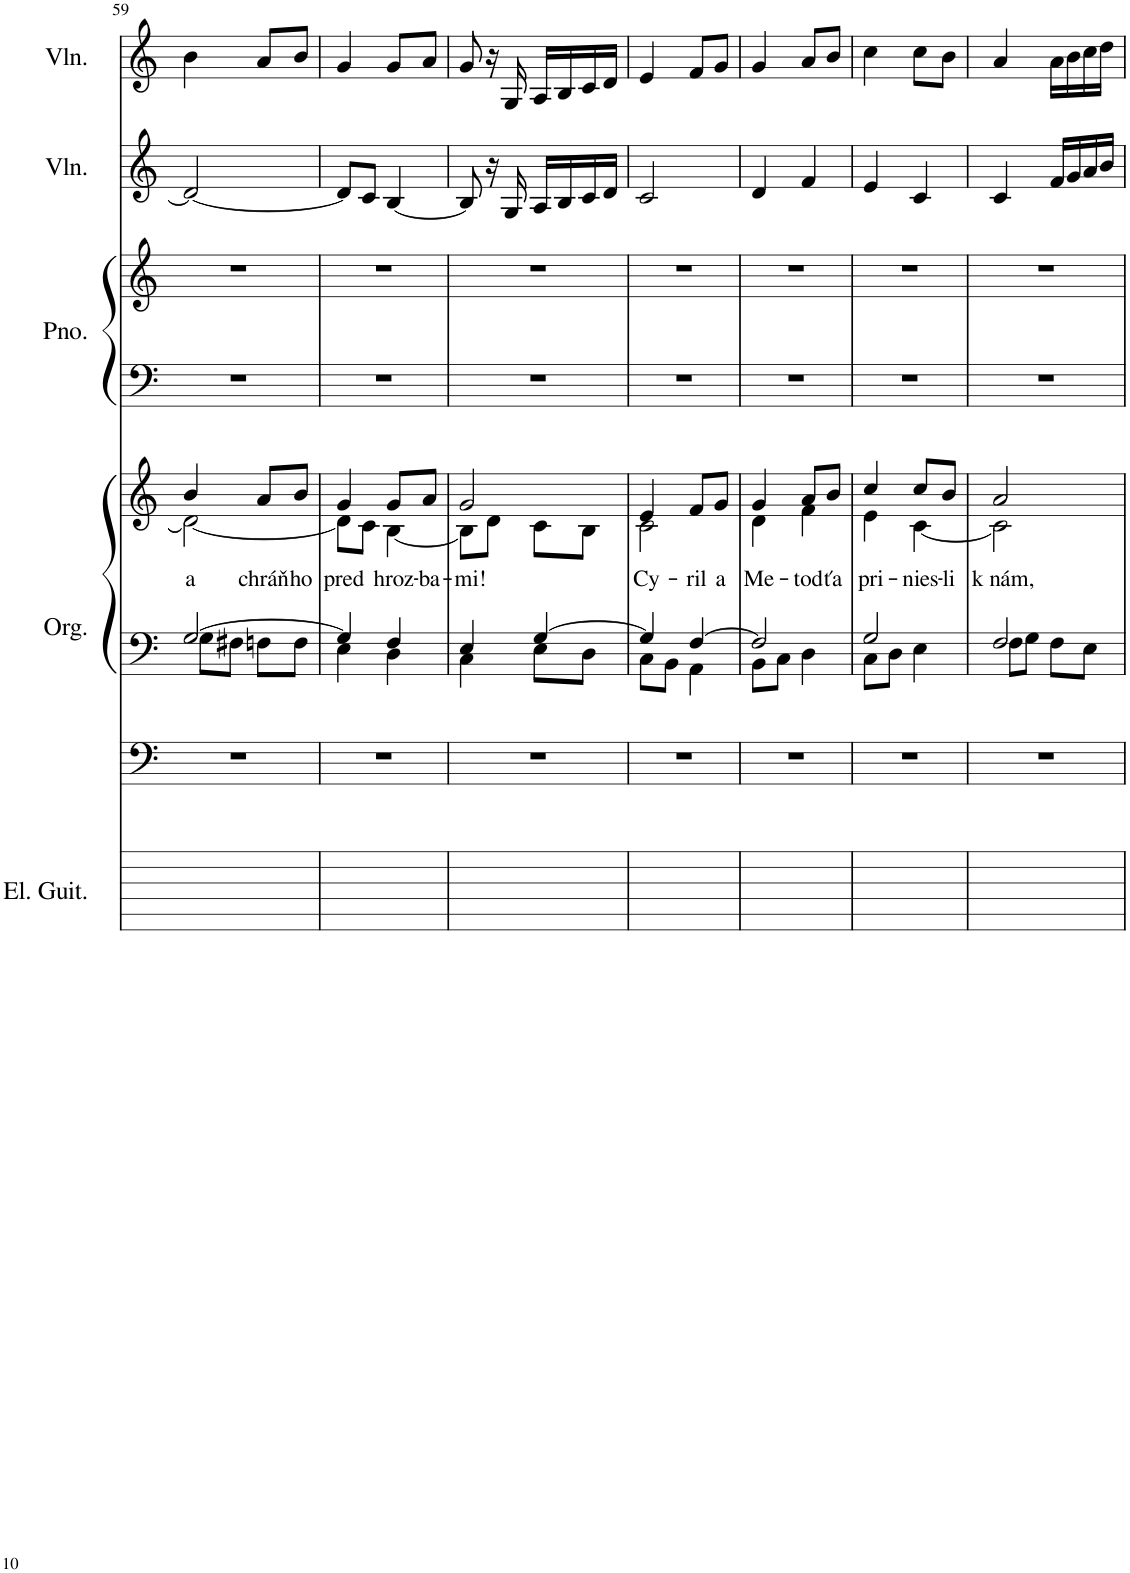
**kern	**kern	**kern	**kern	**text	**kern	**kern	**kern	**kern
*part5	*part4	*part4	*part4	*part4	*part3	*part3	*part2	*part1
*staff8	*staff7	*staff6	*staff5	*staff5	*staff4	*staff3	*staff2	*staff1
*I"Electric Guitar	*I"Organ	*	*	*	*I"Piano	*	*I"Violin	*I"Violin
*I'El. Guit.	*I'Org.	*	*	*	*I'Pno.	*	*I'Vln.	*I'Vln.
!!LO:PB:g=z
*	*clefF4	*clefF4	*clefG2	*	*clefF4	*clefG2	*clefG2	*clefG2
*k[]	*k[]	*k[]	*k[]	*	*k[]	*k[]	*k[]	*k[]
*M2/4	*M2/4	*M2/4	*M2/4	*	*M2/4	*M2/4	*M2/4	*M2/4
=59	=59	=59	=59	=59	=59	=59	=59	=59
*	*	*^	*	*	*	*	*	*
!	!	!	!	!	!LO:LY:b	!	!	!	!
*	*	*	*	*^	*	*	*	*	*
2r	2r	[2G/	8G\L	4b/	2d\_	a	2r	2r	2d/_	4b\
.	.	.	8F#X\J	.	.	.	.	.	.	.
!	!	!	!	!	!	!LO:LY:b	!	!	!	!
.	.	.	8Fn\L	8a/L	.	chráň	.	.	.	8a/L
!	!	!	!	!	!	!LO:LY:b	!	!	!	!
.	.	.	8F\J	8b/J	.	ho	.	.	.	8b/J
=60	=60	=60	=60	=60	=60	=60	=60	=60	=60	=60
!	!	!	!	!	!	!LO:LY:b	!	!	!	!
2r	2r	4G/]	4E\	4g/	8d\L]	pred	2r	2r	8d/L]	4g/
.	.	.	.	.	8c\J	.	.	.	8c/J	.
!	!	!	!	!	!	!LO:LY:b	!	!	!	!
.	.	4F/	4D\	8g/L	[4B\	hroz-	.	.	[4B/	8g/L
!	!	!	!	!	!	!LO:LY:b	!	!	!	!
.	.	.	.	8a/J	.	-ba-	.	.	.	8a/J
=61	=61	=61	=61	=61	=61	=61	=61	=61	=61	=61
!	!	!	!	!	!	!LO:LY:b	!	!	!	!
2r	2r	4E/	4C\	2g/	8B\L]	-mi!	2r	2r	8B/]	8g/
.	.	.	.	.	8d\J	.	.	.	16r	16r
.	.	.	.	.	.	.	.	.	16G/	16G/
.	.	[4G/	8E\L	.	8c\L	.	.	.	16A/LL	16A/LL
.	.	.	.	.	.	.	.	.	16B/	16B/
.	.	.	8D\J	.	8B\J	.	.	.	16c/	16c/
.	.	.	.	.	.	.	.	.	16d/JJ	16d/JJ
=62	=62	=62	=62	=62	=62	=62	=62	=62	=62	=62
!	!	!	!	!	!	!LO:LY:b	!	!	!	!
2r	2r	4G/]	8C\L	4e/	2c\	Cy-	2r	2r	2c/	4e/
.	.	.	8BB\J	.	.	.	.	.	.	.
!	!	!	!	!	!	!LO:LY:b	!	!	!	!
.	.	[4F/	4AA\	8f/L	.	-ril	.	.	.	8f/L
!	!	!	!	!	!	!LO:LY:b	!	!	!	!
.	.	.	.	8g/J	.	a	.	.	.	8g/J
=63	=63	=63	=63	=63	=63	=63	=63	=63	=63	=63
!	!	!	!	!	!	!LO:LY:b	!	!	!	!
2r	2r	2F/]	8BB\L	4g/	4d\	Me-	2r	2r	4d/	4g/
.	.	.	8C\J	.	.	.	.	.	.	.
!	!	!	!	!	!	!LO:LY:b	!	!	!	!
.	.	.	4D\	8a/L	4f\	-tod	.	.	4f/	8a/L
!	!	!	!	!	!	!LO:LY:b	!	!	!	!
.	.	.	.	8b/J	.	ťa	.	.	.	8b/J
=64	=64	=64	=64	=64	=64	=64	=64	=64	=64	=64
!	!	!	!	!	!	!LO:LY:b	!	!	!	!
2r	2r	2G/	8C\L	4cc/	4e\	pri-	2r	2r	4e/	4cc\
.	.	.	8D\J	.	.	.	.	.	.	.
!	!	!	!	!	!	!LO:LY:b	!	!	!	!
.	.	.	4E\	8cc/L	[4c\	-nies-	.	.	4c/	8cc\L
!	!	!	!	!	!	!LO:LY:b	!	!	!	!
.	.	.	.	8b/J	.	-li	.	.	.	8b\J
=65	=65	=65	=65	=65	=65	=65	=65	=65	=65	=65
!	!	!	!	!	!	!LO:LY:b	!	!	!	!
2r	2r	2F/	8F\L	2a/	2c\]	k nám,	2r	2r	4c/	4a/
.	.	.	8G\J	.	.	.	.	.	.	.
.	.	.	8F\L	.	.	.	.	.	16f/LL	16a\LL
.	.	.	.	.	.	.	.	.	16g/	16b\
.	.	.	8E\J	.	.	.	.	.	16a/	16cc\
.	.	.	.	.	.	.	.	.	16b/JJ	16dd\JJ
*	*	*v	*v	*	*	*	*	*	*	*
*	*	*	*v	*v	*	*	*	*	*
=	=	=	=	=	=	=	=	=
*-	*-	*-	*-	*-	*-	*-	*-	*-
